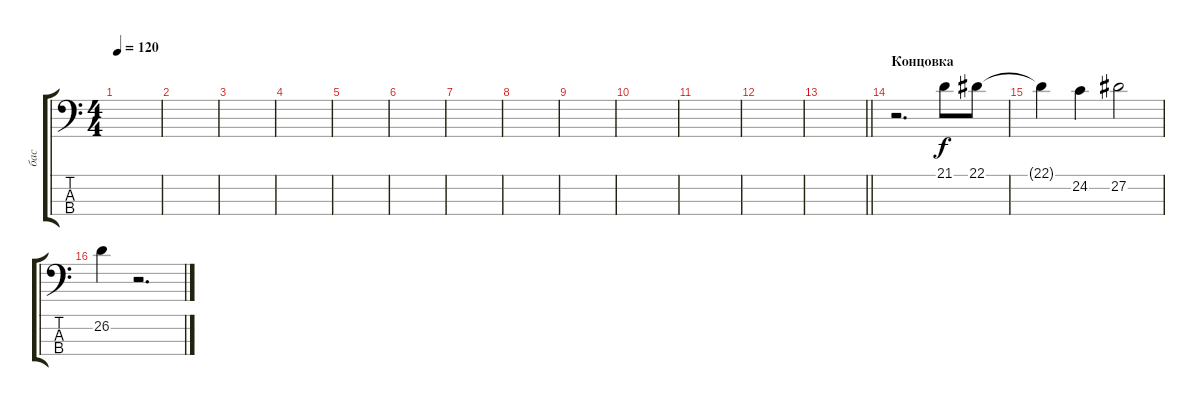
\track ("бас" "бас") {instrument stringensemble1}
\staff {score tabs}
\tuning (F2 C2 G1 C1) {hide}
\ts (4 4)
\tempo 120
\clef f4
\ks c
|
|
|
|
|
|
|
|
|
|
|
|
\barLineRight lightlight
|
\section ("" "Концовка")
r.2{d} 21.1.8 22.1.8 |
22.1{t}.4 24.2.4 27.2.2 |
26.2.4 r.2{d}
